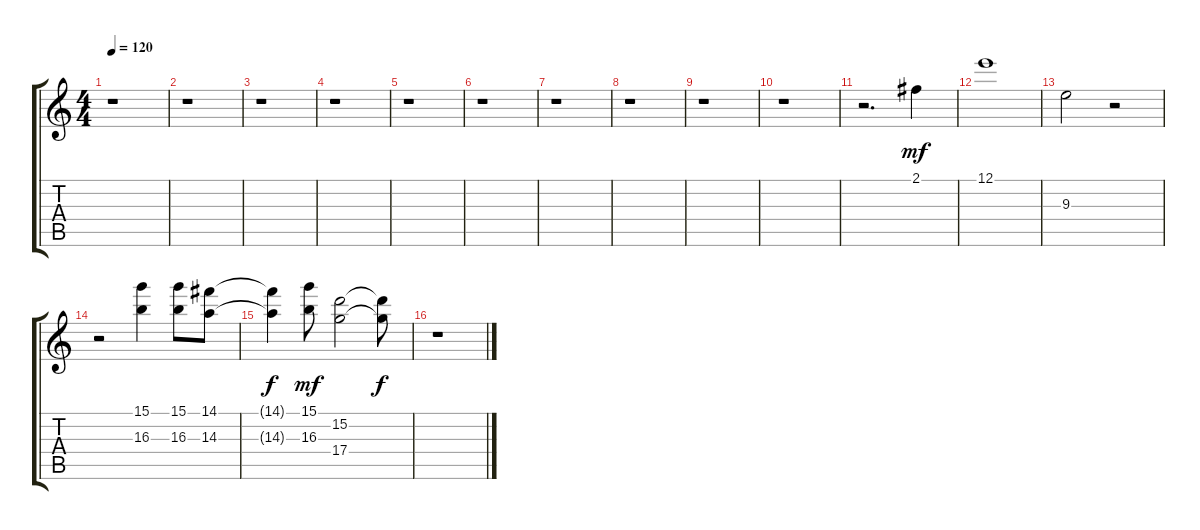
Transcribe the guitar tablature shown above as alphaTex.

\track "" {instrument distortionguitar}
\staff {score tabs}
\tuning (E4 B3 G3 D3 A2 E2) {hide}
\ts (4 4)
\tempo 120
\clef g2
\ks c
r.1{dy pp} |
r.1 |
r.1 |
r.1 |
r.1 |
r.1 |
r.1 |
r.1 |
r.1 |
r.1 |
r.2{d} 2.1.4{dy mf} |
12.1.1 |
9.3.2 r.2 |
r.2 (15.1 16.3).4 (15.1 16.3).8 (14.1 14.3).8 |
(14.1{t} 14.3{t}).4{dy f} (15.1 16.3).8{dy mf} (15.2 17.4).2 (15.2{t} 17.4{t}).8{dy f} |
r.1
